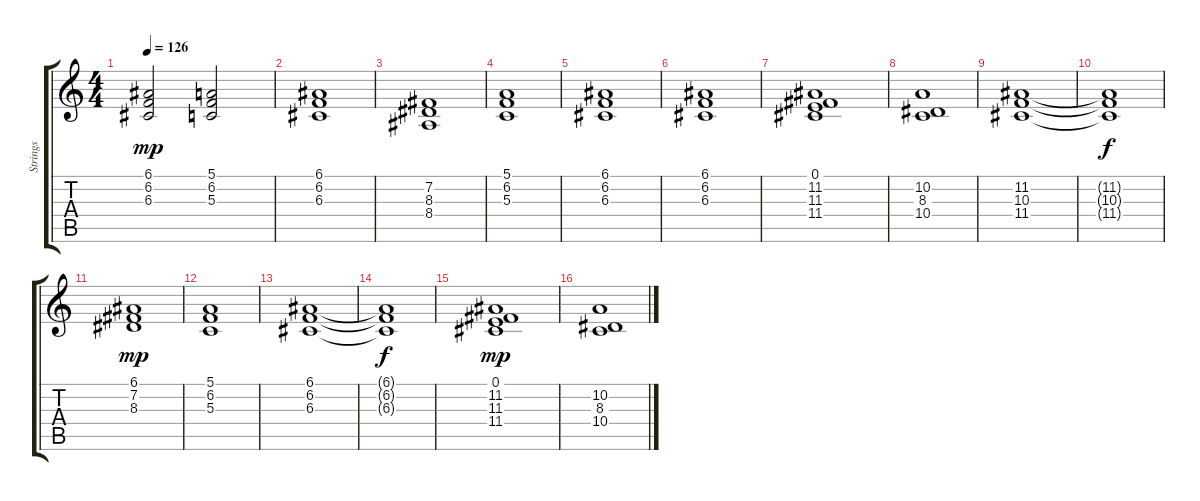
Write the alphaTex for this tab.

\track ("Strings" "Strings") {instrument stringensemble1}
\staff {score tabs}
\tuning (E4 B3 G3 D3 A2 E2) {hide}
\ts (4 4)
\tempo 126
\clef g2
\ks c
(6.1 6.2 6.3).2{dy mp} (5.1 6.2 5.3).2 |
(6.1 6.2 6.3).1 |
(7.2 8.3 8.4).1 |
(5.1 6.2 5.3).1 |
(6.1 6.2 6.3).1 |
(6.1 6.2 6.3).1 |
(0.1 11.2 11.3 11.4).1 |
(10.2 8.3 10.4).1 |
(11.2 10.3 11.4).1 |
(11.2{t} 10.3{t} 11.4{t}).1{dy f} |
(6.1 7.2 8.3).1{dy mp} |
(5.1 6.2 5.3).1 |
(6.1 6.2 6.3).1 |
(6.1{t} 6.2{t} 6.3{t}).1{dy f} |
(0.1 11.2 11.3 11.4).1{dy mp} |
(10.2 8.3 10.4).1
